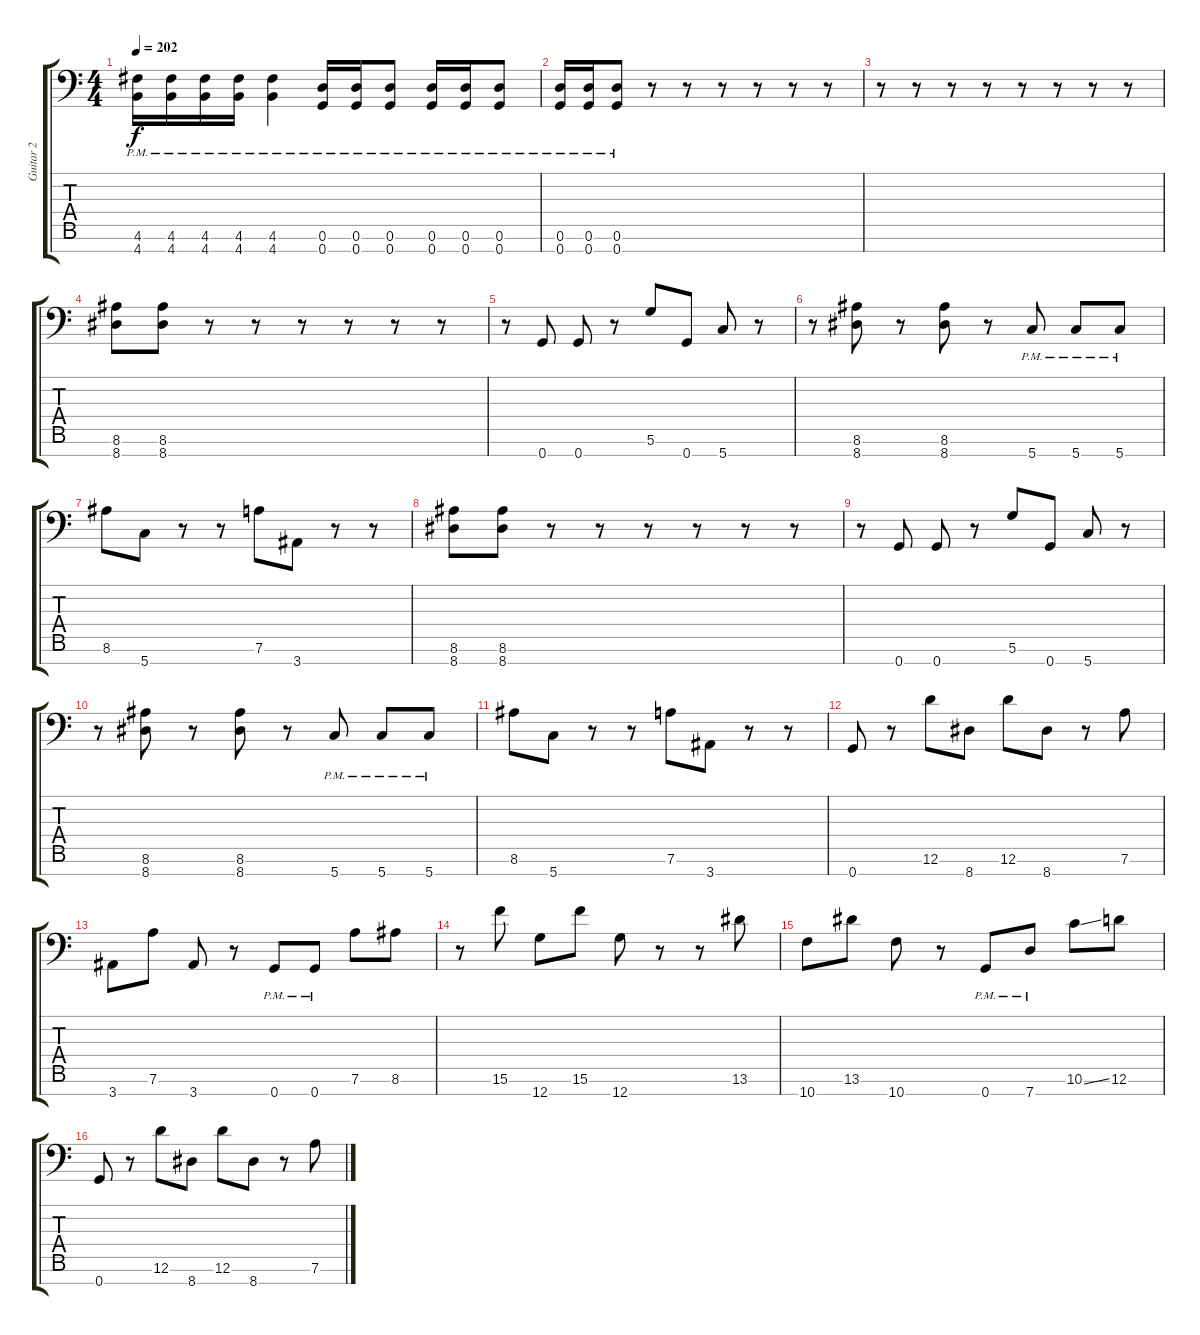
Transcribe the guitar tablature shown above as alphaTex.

\track ("Guitar 2" "Guitar 2") {instrument distortionguitar}
\staff {score tabs}
\tuning (D4 A3 F3 C3 G2 D2 G1) {hide}
\ts (4 4)
\tempo 202
\clef f4
\ks c
(4.6{pm} 4.7{pm}).16{dy f} (4.6{pm} 4.7{pm}).16 (4.6{pm} 4.7{pm}).16 (4.6{pm} 4.7{pm}).16 (4.6{pm} 4.7{pm}).4 (0.6{pm} 0.7{pm}).16 (0.6{pm} 0.7{pm}).16 (0.6{pm} 0.7{pm}).8 (0.6{pm} 0.7{pm}).16 (0.6{pm} 0.7{pm}).16 (0.6{pm} 0.7{pm}).8 |
(0.6{pm} 0.7{pm}).16 (0.6{pm} 0.7{pm}).16 (0.6{pm} 0.7{pm}).8 r.8 r.8 r.8 r.8 r.8 r.8 |
r.8 r.8 r.8 r.8 r.8 r.8 r.8 r.8 |
(8.6 8.7).8 (8.6 8.7).8 r.8 r.8 r.8 r.8 r.8 r.8 |
r.8 0.7.8 0.7.8 r.8 5.6.8 0.7.8 5.7.8 r.8 |
r.8 (8.6 8.7).8 r.8 (8.6 8.7).8 r.8 5.7{pm}.8 5.7{pm}.8 5.7{pm}.8 |
8.6.8 5.7.8 r.8 r.8 7.6.8 3.7.8 r.8 r.8 |
(8.6 8.7).8 (8.6 8.7).8 r.8 r.8 r.8 r.8 r.8 r.8 |
r.8 0.7.8 0.7.8 r.8 5.6.8 0.7.8 5.7.8 r.8 |
r.8 (8.6 8.7).8 r.8 (8.6 8.7).8 r.8 5.7{pm}.8 5.7{pm}.8 5.7{pm}.8 |
8.6.8 5.7.8 r.8 r.8 7.6.8 3.7.8 r.8 r.8 |
0.7.8 r.8 12.6.8 8.7.8 12.6.8 8.7.8 r.8 7.6.8 |
3.7.8 7.6.8 3.7.8 r.8 0.7{pm}.8 0.7{pm}.8 7.6.8 8.6.8 |
r.8 15.6.8 12.7.8 15.6.8 12.7.8 r.8 r.8 13.6.8 |
10.7.8 13.6.8 10.7.8 r.8 0.7{pm}.8 7.7{pm}.8 10.6{ss}.8 12.6.8 |
0.7.8 r.8 12.6.8 8.7.8 12.6.8 8.7.8 r.8 7.6.8
